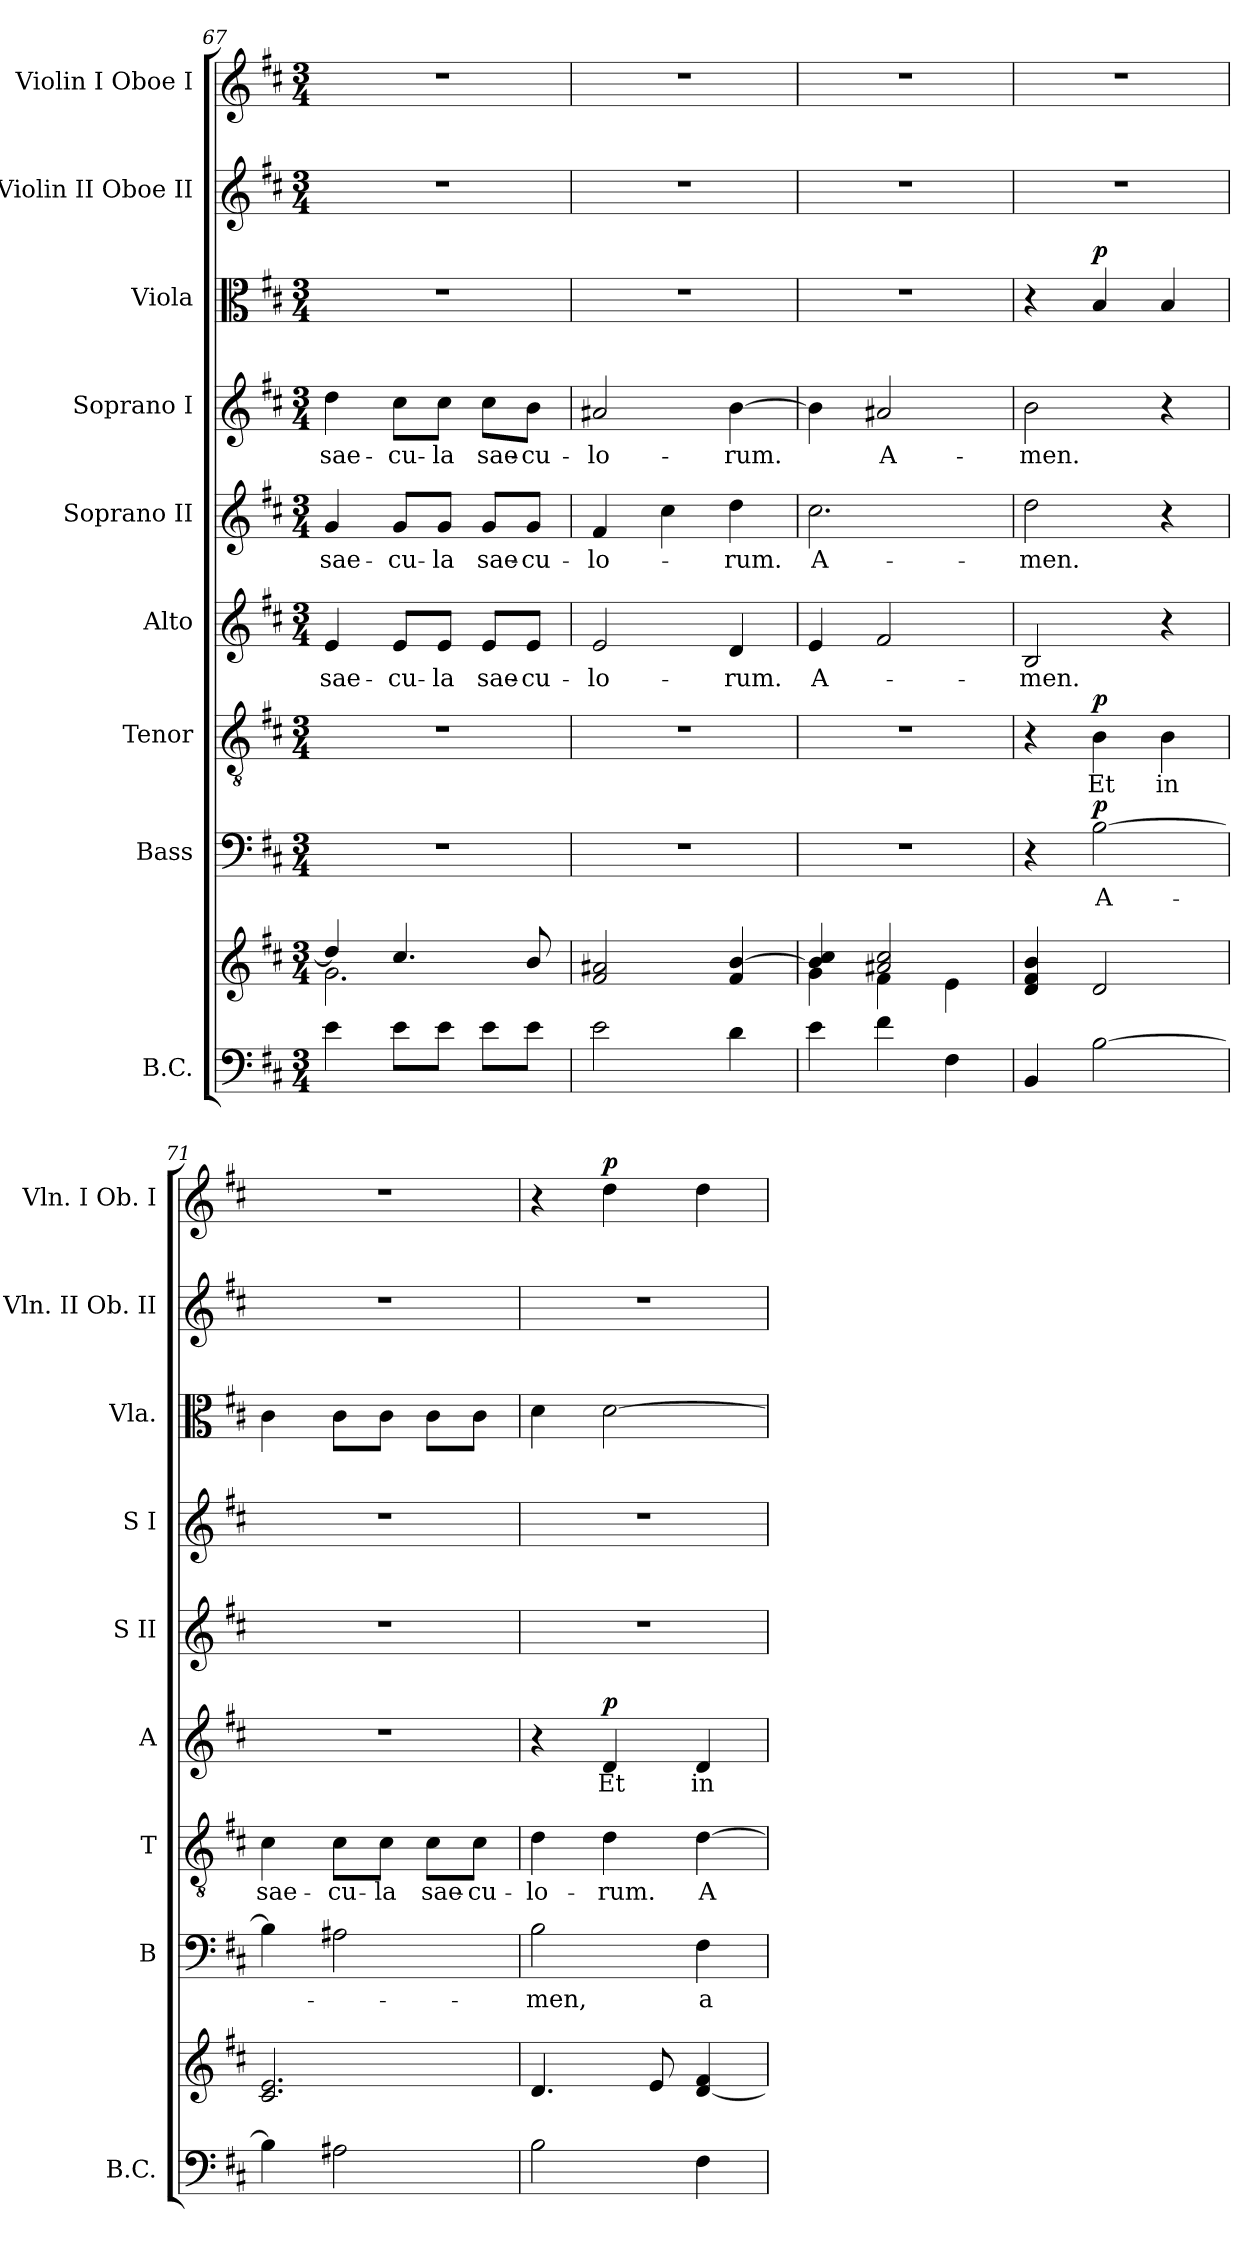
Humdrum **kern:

**kern	**kern	**kern	**text	**dynam	**kern	**text	**dynam	**kern	**text	**dynam	**kern	**text	**kern	**text	**kern	**dynam	**kern	**kern	**dynam
*part9	*part9	*part8	*part8	*part8	*part7	*part7	*part7	*part6	*part6	*part6	*part5	*part5	*part4	*part4	*part3	*part3	*part2	*part1	*part1
*staff10	*staff9	*staff8	*staff8	*staff8	*staff7	*staff7	*staff7	*staff6	*staff6	*staff6	*staff5	*staff5	*staff4	*staff4	*staff3	*staff3	*staff2	*staff1	*staff1
*I"B.C.	*	*I"Bass	*	*	*I"Tenor	*	*	*I"Alto	*	*	*I"Soprano II	*	*I"Soprano I	*	*I"Viola	*	*I"Violin II Oboe II	*I"Violin I Oboe I	*
*I'B.C.	*	*I'B	*	*	*I'T	*	*	*I'A	*	*	*I'S II	*	*I'S I	*	*I'Vla.	*	*I'Vln. II Ob. II	*I'Vln. I Ob. I	*
*clefF4	*clefG2	*clefF4	*	*	*clefGv2	*	*	*clefG2	*	*	*clefG2	*	*clefG2	*	*clefC3	*	*clefG2	*clefG2	*
*k[f#c#]	*k[f#c#]	*k[f#c#]	*	*	*k[f#c#]	*	*	*k[f#c#]	*	*	*k[f#c#]	*	*k[f#c#]	*	*k[f#c#]	*	*k[f#c#]	*k[f#c#]	*
*D:	*D:	*D:	*	*	*D:	*	*	*D:	*	*	*D:	*	*D:	*	*D:	*	*D:	*D:	*
*M3/4	*M3/4	*M3/4	*	*	*M3/4	*	*	*M3/4	*	*	*M3/4	*	*M3/4	*	*M3/4	*	*M3/4	*M3/4	*
=67	=67	=67	=67	=67	=67	=67	=67	=67	=67	=67	=67	=67	=67	=67	=67	=67	=67	=67	=67
*	*^	*	*	*	*	*	*	*	*	*	*	*	*	*	*	*	*	*	*
!	!	!	!	!	!	!	!	!	!	!LO:LY:b	!	!	!LO:LY:b	!	!LO:LY:b	!	!	!	!	!
4e\	4dd/]	2.g\	2.r	.	.	2.r	.	.	4e/	sae-	.	4g/	sae-	4dd\	sae-	2.r	.	2.r	2.r	.
!	!	!	!	!	!	!	!	!	!	!LO:LY:b	!	!	!LO:LY:b	!	!LO:LY:b	!	!	!	!	!
8e\L	4.cc#/	.	.	.	.	.	.	.	8e/L	-cu-	.	8g/L	-cu-	8cc#\L	-cu-	.	.	.	.	.
!	!	!	!	!	!	!	!	!	!	!LO:LY:b	!	!	!LO:LY:b	!	!LO:LY:b	!	!	!	!	!
8e\J	.	.	.	.	.	.	.	.	8e/J	-la	.	8g/J	-la	8cc#\J	-la	.	.	.	.	.
!	!	!	!	!	!	!	!	!	!	!LO:LY:b	!	!	!LO:LY:b	!	!LO:LY:b	!	!	!	!	!
8e\L	.	.	.	.	.	.	.	.	8e/L	sae-	.	8g/L	sae-	8cc#\L	sae-	.	.	.	.	.
!	!	!	!	!	!	!	!	!	!	!LO:LY:b	!	!	!LO:LY:b	!	!LO:LY:b	!	!	!	!	!
8e\J	8b/	.	.	.	.	.	.	.	8e/J	-cu-	.	8g/J	-cu-	8b\J	-cu-	.	.	.	.	.
*	*v	*v	*	*	*	*	*	*	*	*	*	*	*	*	*	*	*	*	*	*
=68	=68	=68	=68	=68	=68	=68	=68	=68	=68	=68	=68	=68	=68	=68	=68	=68	=68	=68	=68
!	!	!	!	!	!	!	!	!	!LO:LY:b	!	!	!LO:LY:b	!	!LO:LY:b	!	!	!	!	!
2e\	2f#/ 2a#X/	2.r	.	.	2.r	.	.	2e/	-lo-	.	4f#/	-lo-	2a#X/	-lo-	2.r	.	2.r	2.r	.
.	.	.	.	.	.	.	.	.	.	.	4cc#\	.	.	.	.	.	.	.	.
!	!	!	!	!	!	!	!	!	!LO:LY:b	!	!	!LO:LY:b	!	!LO:LY:b	!	!	!	!	!
4d\	4f#/ [4b/	.	.	.	.	.	.	4d/	-rum.	.	4dd\	-rum.	[4b\	-rum.	.	.	.	.	.
!!LO:PB:g=z
=69	=69	=69	=69	=69	=69	=69	=69	=69	=69	=69	=69	=69	=69	=69	=69	=69	=69	=69	=69
*	*^	*	*	*	*	*	*	*	*	*	*	*	*	*	*	*	*	*	*
!	!	!	!	!	!	!	!	!	!	!LO:LY:b	!	!	!LO:LY:b	!	!	!	!	!	!	!
4e\	4b/] 4cc#/	4g\	2.r	.	.	2.r	.	.	4e/	A-	.	2.cc#\	A-	4b\]	.	2.r	.	2.r	2.r	.
!	!	!	!	!	!	!	!	!	!	!	!	!	!	!	!LO:LY:b	!	!	!	!	!
4f#\	2a#X/ 2cc#/	4f#\	.	.	.	.	.	.	2f#/	.	.	.	.	2a#X/	A-	.	.	.	.	.
4F#\	.	4e\	.	.	.	.	.	.	.	.	.	.	.	.	.	.	.	.	.	.
=70	=70	=70	=70	=70	=70	=70	=70	=70	=70	=70	=70	=70	=70	=70	=70	=70	=70	=70	=70	=70
!	!	!	!	!	!	!	!	!	!	!LO:LY:b	!	!	!LO:LY:b	!	!LO:LY:b	!	!	!	!	!
*	*v	*v	*	*	*	*	*	*	*	*	*	*	*	*	*	*	*	*	*	*
4BB/	4d/ 4f#/ 4b/	4r	.	.	4r	.	.	2B/	-men.	.	2dd\	-men.	2b\	-men.	4r	.	2.r	2.r	.
!	!	!	!LO:LY:b	!LO:DY:a	!	!LO:LY:b	!LO:DY:a	!	!	!	!	!	!	!	!	!LO:DY:a	!	!	!
[2B\	2d/	[2B\	A-	p	4B\	Et	p	.	.	.	.	.	.	.	4B/	p	.	.	.
!	!	!	!	!	!	!LO:LY:b	!	!	!	!	!	!	!	!	!	!	!	!	!
.	.	.	.	.	4B\	in	.	4r	.	.	4r	.	4r	.	4B/	.	.	.	.
=71	=71	=71	=71	=71	=71	=71	=71	=71	=71	=71	=71	=71	=71	=71	=71	=71	=71	=71	=71
!	!	!	!	!	!	!LO:LY:b	!	!	!	!	!	!	!	!	!	!	!	!	!
4B\]	2.c#/ 2.e/	4B\]	.	.	4c#\	sae-	.	2.r	.	.	2.r	.	2.r	.	4c#\	.	2.r	2.r	.
!	!	!	!	!	!	!LO:LY:b	!	!	!	!	!	!	!	!	!	!	!	!	!
2A#X\	.	2A#X\	.	.	8c#\L	-cu-	.	.	.	.	.	.	.	.	8c#\L	.	.	.	.
!	!	!	!	!	!	!LO:LY:b	!	!	!	!	!	!	!	!	!	!	!	!	!
.	.	.	.	.	8c#\J	-la	.	.	.	.	.	.	.	.	8c#\J	.	.	.	.
!	!	!	!	!	!	!LO:LY:b	!	!	!	!	!	!	!	!	!	!	!	!	!
.	.	.	.	.	8c#\L	sae-	.	.	.	.	.	.	.	.	8c#\L	.	.	.	.
!	!	!	!	!	!	!LO:LY:b	!	!	!	!	!	!	!	!	!	!	!	!	!
.	.	.	.	.	8c#\J	-cu-	.	.	.	.	.	.	.	.	8c#\J	.	.	.	.
=72	=72	=72	=72	=72	=72	=72	=72	=72	=72	=72	=72	=72	=72	=72	=72	=72	=72	=72	=72
!	!	!	!LO:LY:b	!	!	!LO:LY:b	!	!	!	!	!	!	!	!	!	!	!	!	!
2B\	4.d/	2B\	-men,	.	4d\	-lo-	.	4r	.	.	2.r	.	2.r	.	4d\	.	2.r	4r	.
!	!	!	!	!	!	!LO:LY:b	!	!	!LO:LY:b	!LO:DY:a	!	!	!	!	!	!	!	!	!LO:DY:a
.	.	.	.	.	4d\	-rum.	.	4d/	Et	p	.	.	.	.	[2d\	.	.	4dd\	p
.	8e/	.	.	.	.	.	.	.	.	.	.	.	.	.	.	.	.	.	.
!	!	!	!LO:LY:b	!	!	!LO:LY:b	!	!	!LO:LY:b	!	!	!	!	!	!	!	!	!	!
4F#\	[4d/ 4f#/	4F#\	a-	.	[4d\	A-	.	4d/	in	.	.	.	.	.	.	.	.	4dd\	.
=	=	=	=	=	=	=	=	=	=	=	=	=	=	=	=	=	=	=	=
*-	*-	*-	*-	*-	*-	*-	*-	*-	*-	*-	*-	*-	*-	*-	*-	*-	*-	*-	*-
